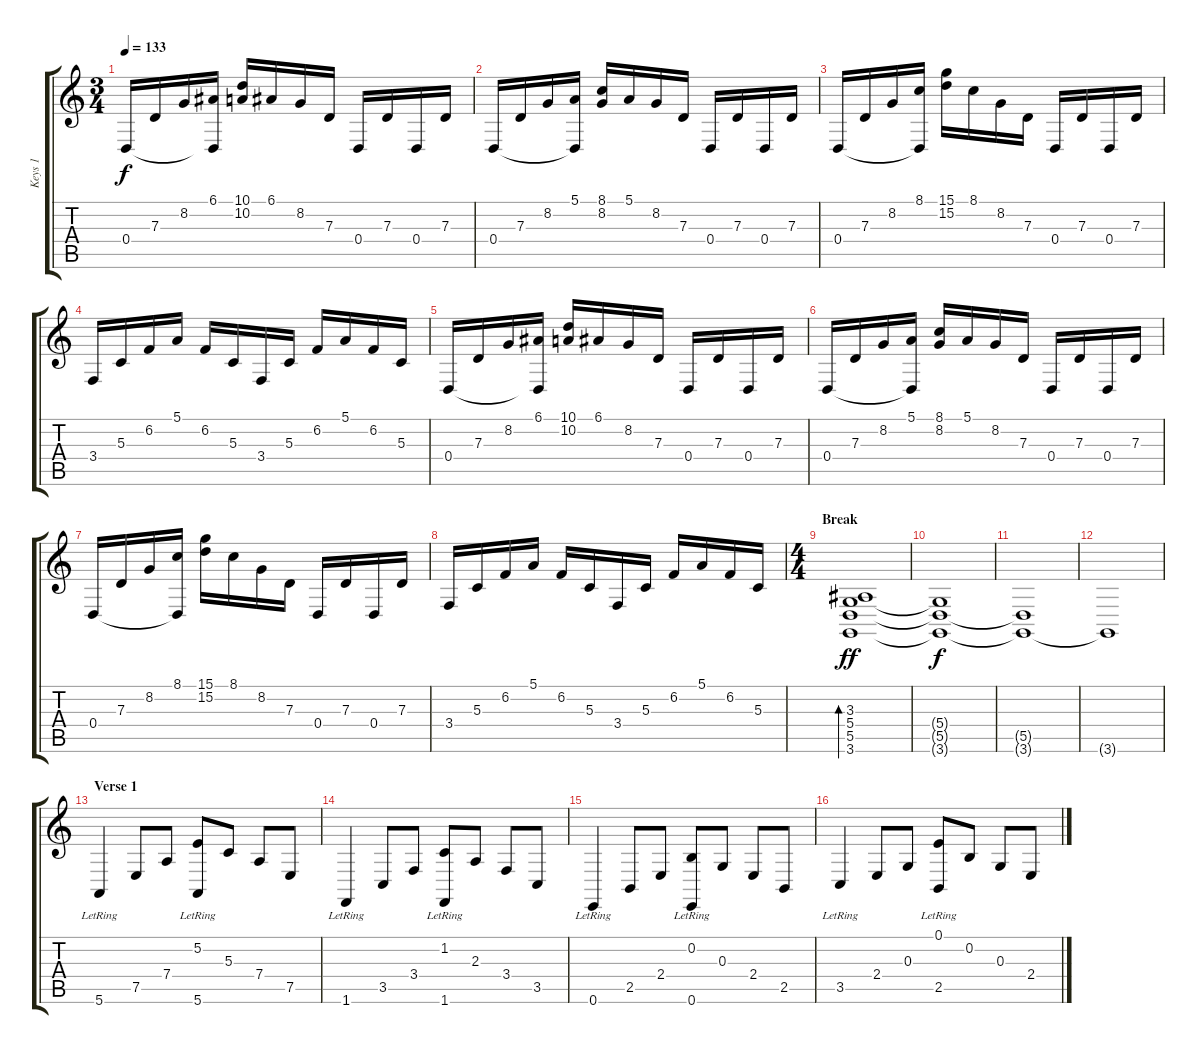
\track ("Keys 1" "Keys 1") {instrument harpsichord}
\staff {score tabs}
\tuning (E4 B3 G3 D3 A2 E2) {hide}
\ts (3 4)
\tempo 133
\clef g2
\ks c
0.4.16{dy f} 7.3.16 8.2.16 (6.1 0.4{t}).16 (10.1 10.2).16 6.1.16 8.2.16 7.3.16 0.4.16 7.3.16 0.4.16 7.3.16 |
0.4.16 7.3.16 8.2.16 (5.1 0.4{t}).16 (8.1 8.2).16 5.1.16 8.2.16 7.3.16 0.4.16 7.3.16 0.4.16 7.3.16 |
0.4.16 7.3.16 8.2.16 (8.1 0.4{t}).16 (15.1 15.2).16 8.1.16 8.2.16 7.3.16 0.4.16 7.3.16 0.4.16 7.3.16 |
3.4.16 5.3.16 6.2.16 5.1.16 6.2.16 5.3.16 3.4.16 5.3.16 6.2.16 5.1.16 6.2.16 5.3.16 |
0.4.16 7.3.16 8.2.16 (6.1 0.4{t}).16 (10.1 10.2).16 6.1.16 8.2.16 7.3.16 0.4.16 7.3.16 0.4.16 7.3.16 |
0.4.16 7.3.16 8.2.16 (5.1 0.4{t}).16 (8.1 8.2).16 5.1.16 8.2.16 7.3.16 0.4.16 7.3.16 0.4.16 7.3.16 |
0.4.16 7.3.16 8.2.16 (8.1 0.4{t}).16 (15.1 15.2).16 8.1.16 8.2.16 7.3.16 0.4.16 7.3.16 0.4.16 7.3.16 |
3.4.16 5.3.16 6.2.16 5.1.16 6.2.16 5.3.16 3.4.16 5.3.16 6.2.16 5.1.16 6.2.16 5.3.16 |
\ts (4 4)
\section ("" "Break")
(3.3 5.4 5.5 3.6).1{bd 240 dy ff} |
(5.4{t} 5.5{t} 3.6{t}).1{dy f} |
(5.5{t} 3.6{t}).1 |
3.6{t}.1 |
\section ("" "Verse 1")
5.6{lr}.4 7.5.8 7.4.8 (5.2 5.6{lr}).8 5.3.8 7.4.8 7.5.8 |
1.6{lr}.4 3.5.8 3.4.8 (1.2 1.6{lr}).8 2.3.8 3.4.8 3.5.8 |
0.6{lr}.4 2.5.8 2.4.8 (0.2 0.6{lr}).8 0.3.8 2.4.8 2.5.8 |
3.5{lr}.4 2.4.8 0.3.8 (0.1 2.5{lr}).8 0.2.8 0.3.8 2.4.8
